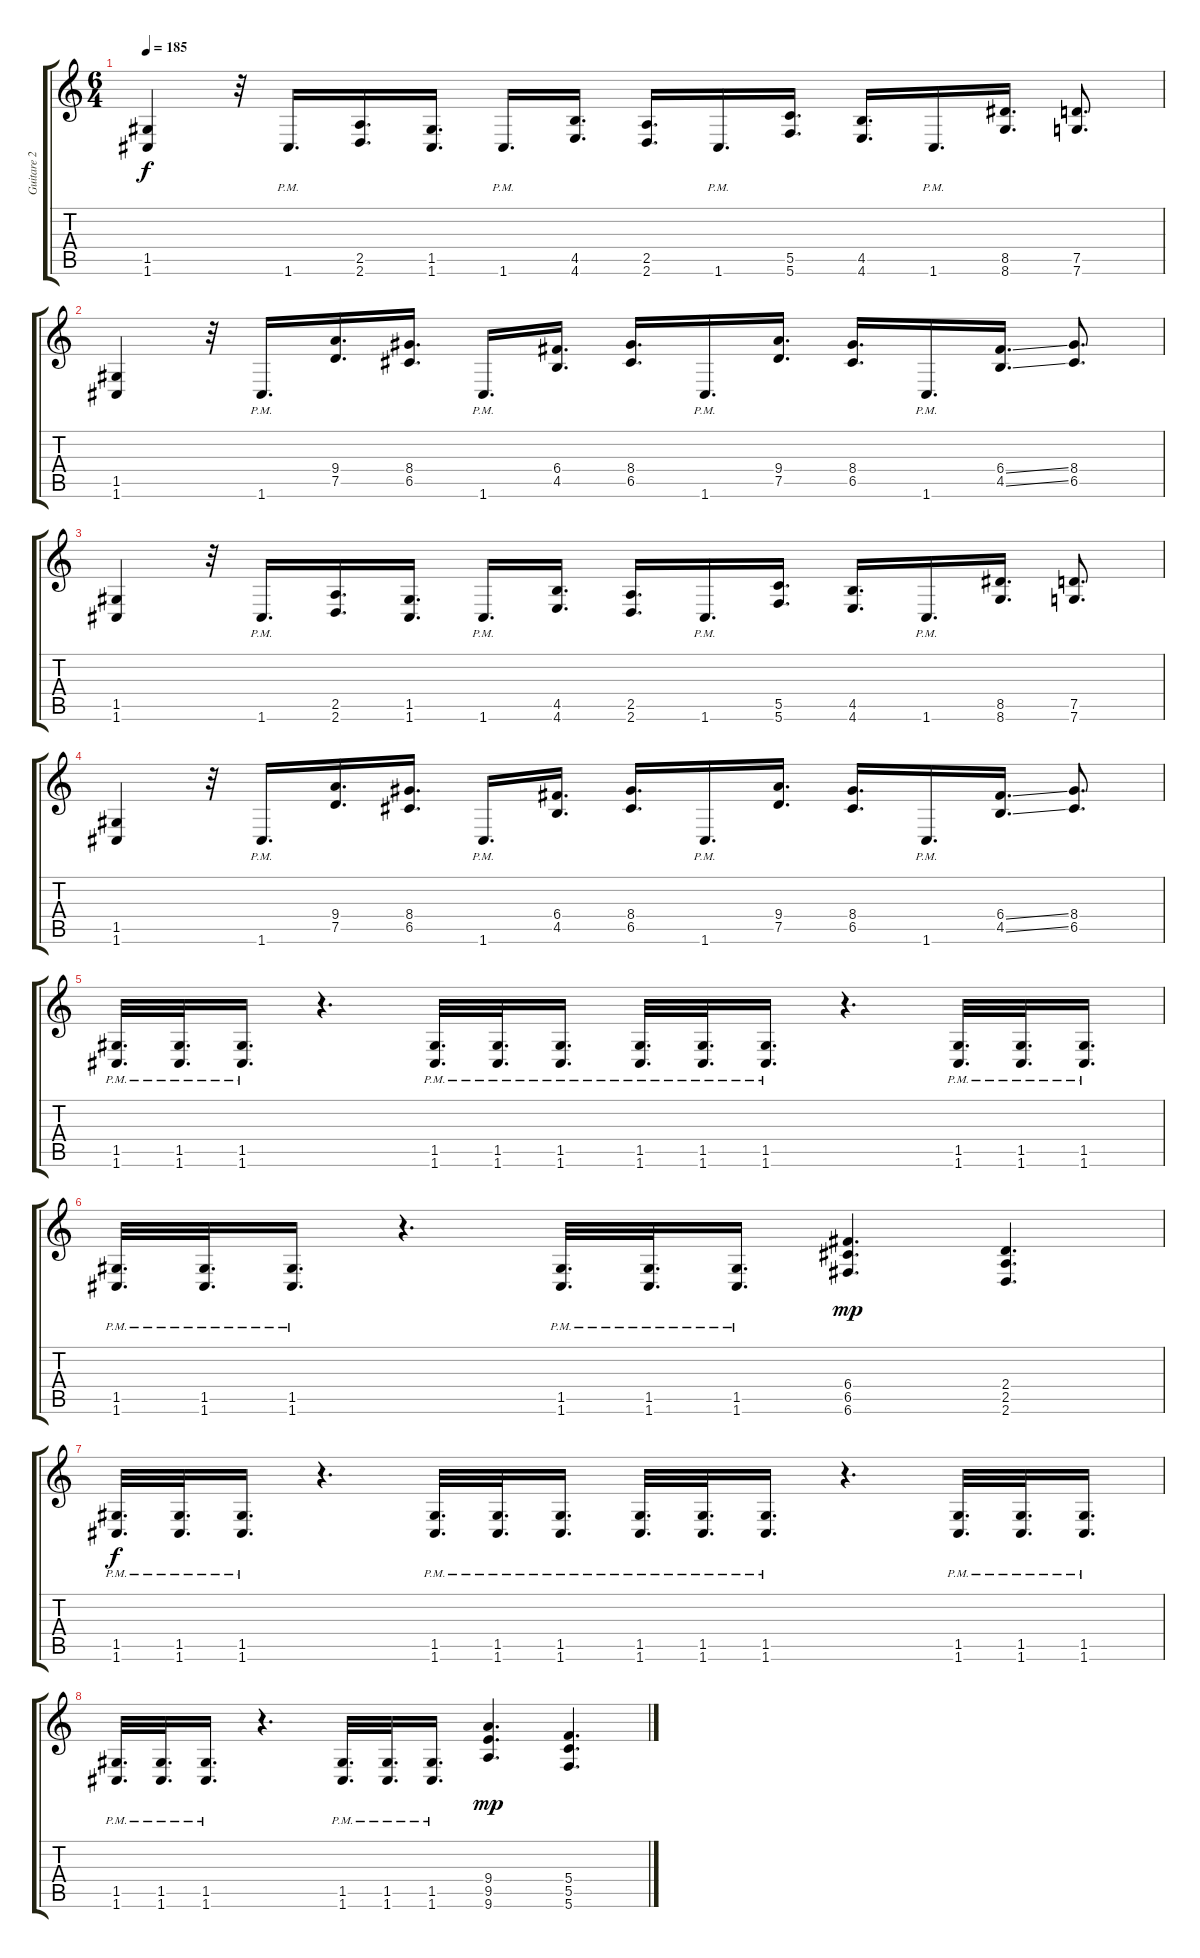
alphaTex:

\track ("Guitare 2" "Guitare 2") {instrument distortionguitar}
\staff {score tabs}
\tuning (D4 A3 F3 C3 G2 C2) {hide}
\ts (6 4)
\tempo 185
\clef g2
\ks c
(1.5 1.6).4{dy f} r.32 1.6{pm}.16{d} (2.5 2.6).16{d} (1.5 1.6).16{d} 1.6{pm}.16{d} (4.5 4.6).16{d} (2.5 2.6).16{d} 1.6{pm}.16{d} (5.5 5.6).16{d} (4.5 4.6).16{d} 1.6{pm}.16{d} (8.5 8.6).16{d} (7.5 7.6).8{d} |
(1.5 1.6).4 r.32 1.6{pm}.16{d} (9.4 7.5).16{d} (8.4 6.5).16{d} 1.6{pm}.16{d} (6.4 4.5).16{d} (8.4 6.5).16{d} 1.6{pm}.16{d} (9.4 7.5).16{d} (8.4 6.5).16{d} 1.6{pm}.16{d} (6.4{ss} 4.5{ss}).16{d} (8.4 6.5).8{d} |
(1.5 1.6).4 r.32 1.6{pm}.16{d} (2.5 2.6).16{d} (1.5 1.6).16{d} 1.6{pm}.16{d} (4.5 4.6).16{d} (2.5 2.6).16{d} 1.6{pm}.16{d} (5.5 5.6).16{d} (4.5 4.6).16{d} 1.6{pm}.16{d} (8.5 8.6).16{d} (7.5 7.6).8{d} |
(1.5 1.6).4 r.32 1.6{pm}.16{d} (9.4 7.5).16{d} (8.4 6.5).16{d} 1.6{pm}.16{d} (6.4 4.5).16{d} (8.4 6.5).16{d} 1.6{pm}.16{d} (9.4 7.5).16{d} (8.4 6.5).16{d} 1.6{pm}.16{d} (6.4{ss} 4.5{ss}).16{d} (8.4 6.5).8{d} |
(1.5{pm} 1.6{pm}).32{d} (1.5{pm} 1.6{pm}).32{d} (1.5{pm} 1.6{pm}).16{d} r.4{d} (1.5{pm} 1.6{pm}).32{d} (1.5{pm} 1.6{pm}).32{d} (1.5{pm} 1.6{pm}).16{d} (1.5{pm} 1.6{pm}).32{d} (1.5{pm} 1.6{pm}).32{d} (1.5{pm} 1.6{pm}).16{d} r.4{d} (1.5{pm} 1.6{pm}).32{d} (1.5{pm} 1.6{pm}).32{d} (1.5{pm} 1.6{pm}).16{d} |
(1.5{pm} 1.6{pm}).32{d} (1.5{pm} 1.6{pm}).32{d} (1.5{pm} 1.6{pm}).16{d} r.4{d} (1.5{pm} 1.6{pm}).32{d} (1.5{pm} 1.6{pm}).32{d} (1.5{pm} 1.6{pm}).16{d} (6.4 6.5 6.6).4{d dy mp} (2.4 2.5 2.6).4{d} |
(1.5{pm} 1.6{pm}).32{d dy f} (1.5{pm} 1.6{pm}).32{d} (1.5{pm} 1.6{pm}).16{d} r.4{d} (1.5{pm} 1.6{pm}).32{d} (1.5{pm} 1.6{pm}).32{d} (1.5{pm} 1.6{pm}).16{d} (1.5{pm} 1.6{pm}).32{d} (1.5{pm} 1.6{pm}).32{d} (1.5{pm} 1.6{pm}).16{d} r.4{d} (1.5{pm} 1.6{pm}).32{d} (1.5{pm} 1.6{pm}).32{d} (1.5{pm} 1.6{pm}).16{d} |
(1.5{pm} 1.6{pm}).32{d} (1.5{pm} 1.6{pm}).32{d} (1.5{pm} 1.6{pm}).16{d} r.4{d} (1.5{pm} 1.6{pm}).32{d} (1.5{pm} 1.6{pm}).32{d} (1.5{pm} 1.6{pm}).16{d} (9.4 9.5 9.6).4{d dy mp} (5.4 5.5 5.6).4{d}
